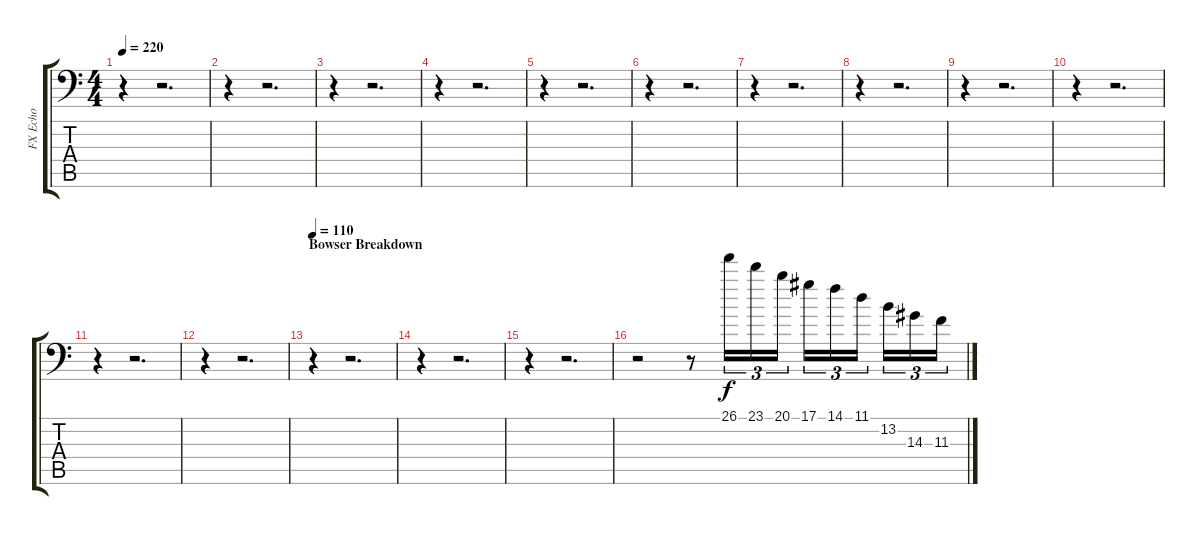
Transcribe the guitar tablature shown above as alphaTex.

\track ("FX Echo" "FX Echo") {instrument fx7echoes}
\staff {score tabs}
\tuning (Eb4 Bb3 Gb3 Db3 Ab2 Eb1) {hide}
\ts (4 4)
\tempo 220
\clef f4
\ks c
r.4{dy f} r.2{d} |
r.4 r.2{d} |
r.4 r.2{d} |
r.4 r.2{d} |
r.4 r.2{d} |
r.4 r.2{d} |
r.4 r.2{d} |
r.4 r.2{d} |
r.4 r.2{d} |
r.4 r.2{d} |
r.4 r.2{d} |
r.4 r.2{d} |
\section ("" "Bowser Breakdown")
\tempo 110
r.4 r.2{d} |
r.4 r.2{d} |
r.4 r.2{d} |
r.2 r.8 26.1.16{tu (3 2)} 23.1.16{tu (3 2)} 20.1.16{tu (3 2)} 17.1.16{tu (3 2)} 14.1.16{tu (3 2)} 11.1.16{tu (3 2)} 13.2.16{tu (3 2)} 14.3.16{tu (3 2)} 11.3.16{tu (3 2)}
